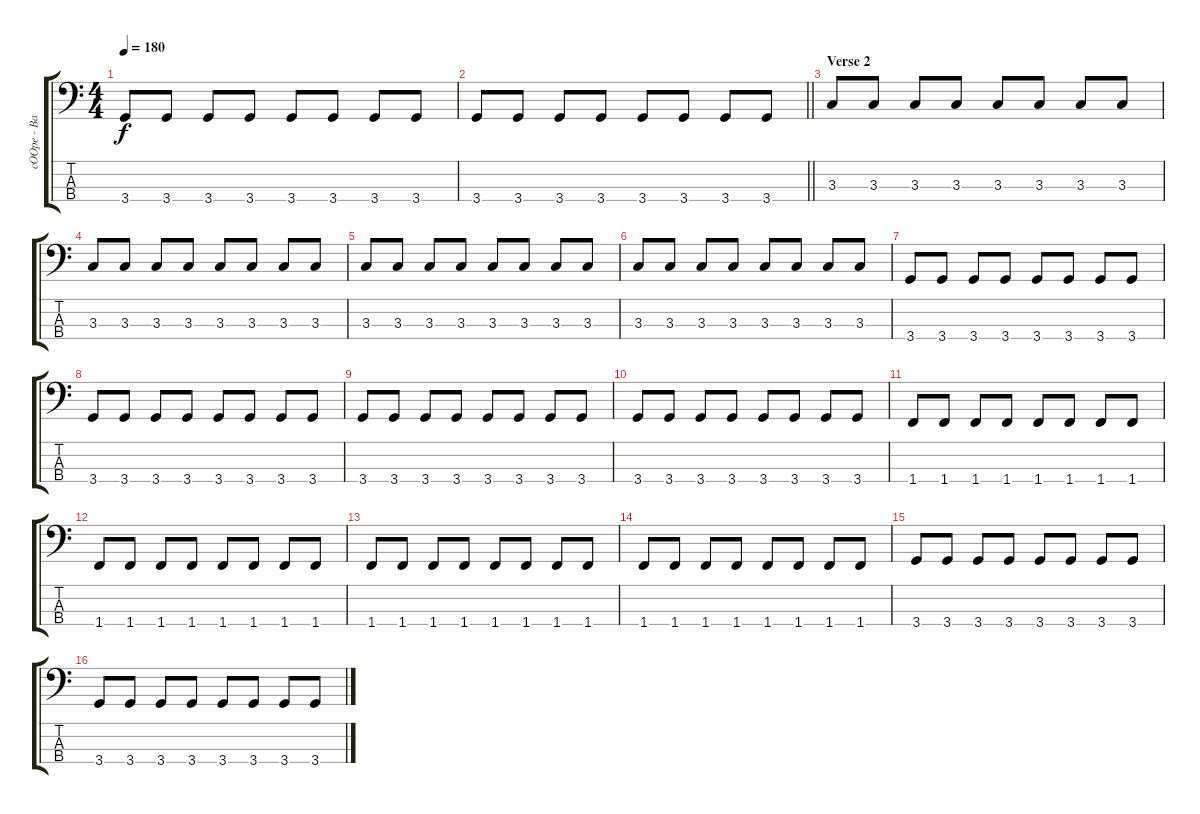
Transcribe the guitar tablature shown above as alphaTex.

\track ("cOOpe - Bass" "cOOpe - Ba") {instrument electricbasspick}
\staff {score tabs}
\tuning (G2 D2 A1 E1) {hide}
\ts (4 4)
\tempo 180
\clef f4
\ks c
3.4.8{dy f} 3.4.8 3.4.8 3.4.8 3.4.8 3.4.8 3.4.8 3.4.8 |
\barLineRight lightlight
3.4.8 3.4.8 3.4.8 3.4.8 3.4.8 3.4.8 3.4.8 3.4.8 |
\section ("" "Verse 2")
3.3.8 3.3.8 3.3.8 3.3.8 3.3.8 3.3.8 3.3.8 3.3.8 |
3.3.8 3.3.8 3.3.8 3.3.8 3.3.8 3.3.8 3.3.8 3.3.8 |
3.3.8 3.3.8 3.3.8 3.3.8 3.3.8 3.3.8 3.3.8 3.3.8 |
3.3.8 3.3.8 3.3.8 3.3.8 3.3.8 3.3.8 3.3.8 3.3.8 |
3.4.8 3.4.8 3.4.8 3.4.8 3.4.8 3.4.8 3.4.8 3.4.8 |
3.4.8 3.4.8 3.4.8 3.4.8 3.4.8 3.4.8 3.4.8 3.4.8 |
3.4.8 3.4.8 3.4.8 3.4.8 3.4.8 3.4.8 3.4.8 3.4.8 |
3.4.8 3.4.8 3.4.8 3.4.8 3.4.8 3.4.8 3.4.8 3.4.8 |
1.4.8 1.4.8 1.4.8 1.4.8 1.4.8 1.4.8 1.4.8 1.4.8 |
1.4.8 1.4.8 1.4.8 1.4.8 1.4.8 1.4.8 1.4.8 1.4.8 |
1.4.8 1.4.8 1.4.8 1.4.8 1.4.8 1.4.8 1.4.8 1.4.8 |
1.4.8 1.4.8 1.4.8 1.4.8 1.4.8 1.4.8 1.4.8 1.4.8 |
3.4.8 3.4.8 3.4.8 3.4.8 3.4.8 3.4.8 3.4.8 3.4.8 |
3.4.8 3.4.8 3.4.8 3.4.8 3.4.8 3.4.8 3.4.8 3.4.8
